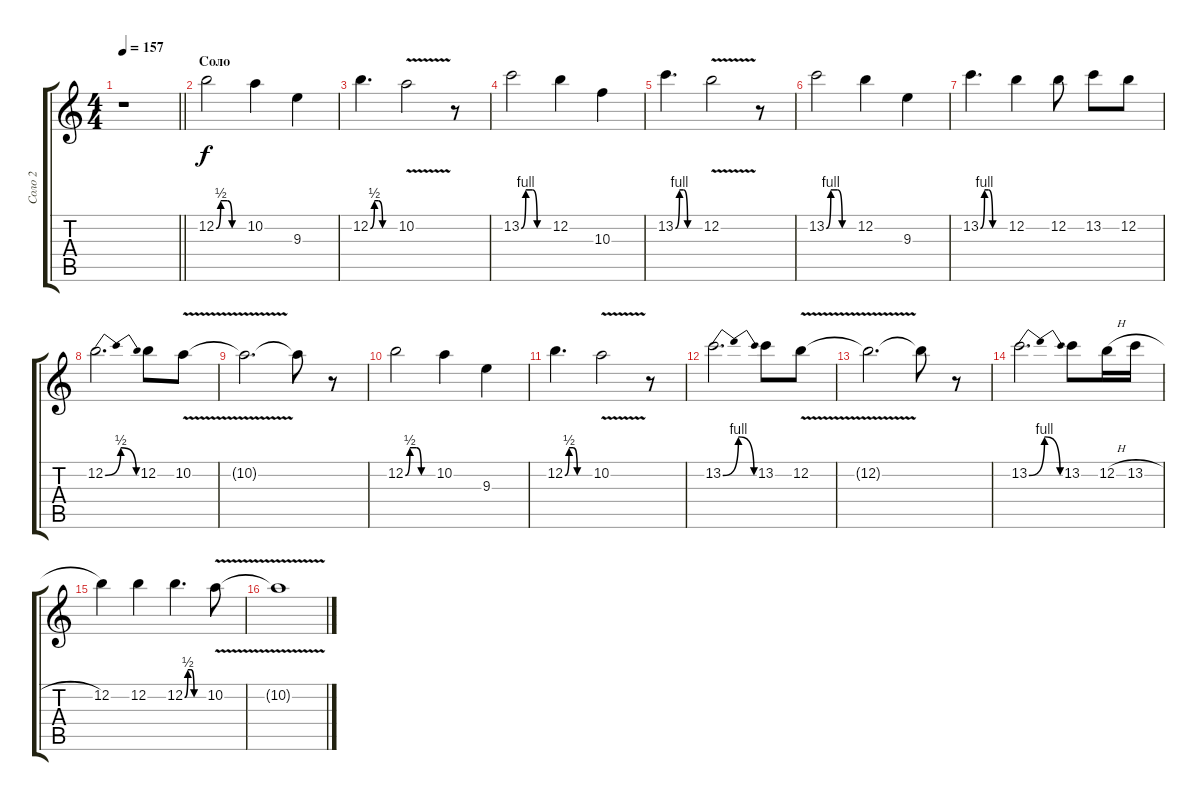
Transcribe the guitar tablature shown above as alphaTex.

\track ("Соло 2" "Соло 2") {instrument overdrivenguitar}
\staff {score tabs}
\tuning (E4 B3 G3 D3 A2 E2) {hide}
\ts (4 4)
\tempo 157
\clef g2
\barLineRight lightlight
\ks c
r.1{dy f} |
\section ("" "Соло")
12.2{be (custom 0 0 10 2 25 2 35 0 60 0)}.2{volume 9} 10.2.4 9.3.4 |
12.2{be (custom 0 0 10 2 20 2 30 0 60 0)}.4{d} 10.2{v}.2 r.8 |
13.2{be (custom 0 0 10 4 25 4 35 0 60 0)}.2 12.2.4 10.3.4 |
13.2{be (custom 0 0 10 4 20 4 30 0 60 0)}.4{d} 12.2{v}.2 r.8 |
13.2{be (custom 0 0 10 4 25 4 35 0 60 0)}.2 12.2.4 9.3.4 |
13.2{be (custom 0 0 10 4 20 4 30 0 60 0)}.4{d} 12.2.4 12.2.8 13.2.8 12.2.8 |
12.2{be (bendrelease 0 0 5 2 45 2 60 0)}.2{d} 12.2.8 10.2{v}.8 |
10.2{t}.2{d} 10.2{t}.8 r.8 |
12.2{be (custom 0 0 10 2 25 2 35 0 60 0)}.2{volume 10} 10.2.4 9.3.4 |
12.2{be (custom 0 0 10 2 20 2 30 0 60 0)}.4{d} 10.2{v}.2 r.8 |
13.2{be (bendrelease 0 0 10 4 45 4 60 0)}.2{d} 13.2.8 12.2{v}.8 |
12.2{t}.2{d} 12.2{t}.8 r.8 |
13.2{be (bendrelease 0 0 10 4 45 4 60 0)}.2{d} 13.2.8 12.2{h}.16 13.2{h}.16 |
12.2.4 12.2.4 12.2{be (custom 0 0 10 2 20 2 30 0 60 0)}.4{d} 10.2{v}.8 |
10.2{t}.1
